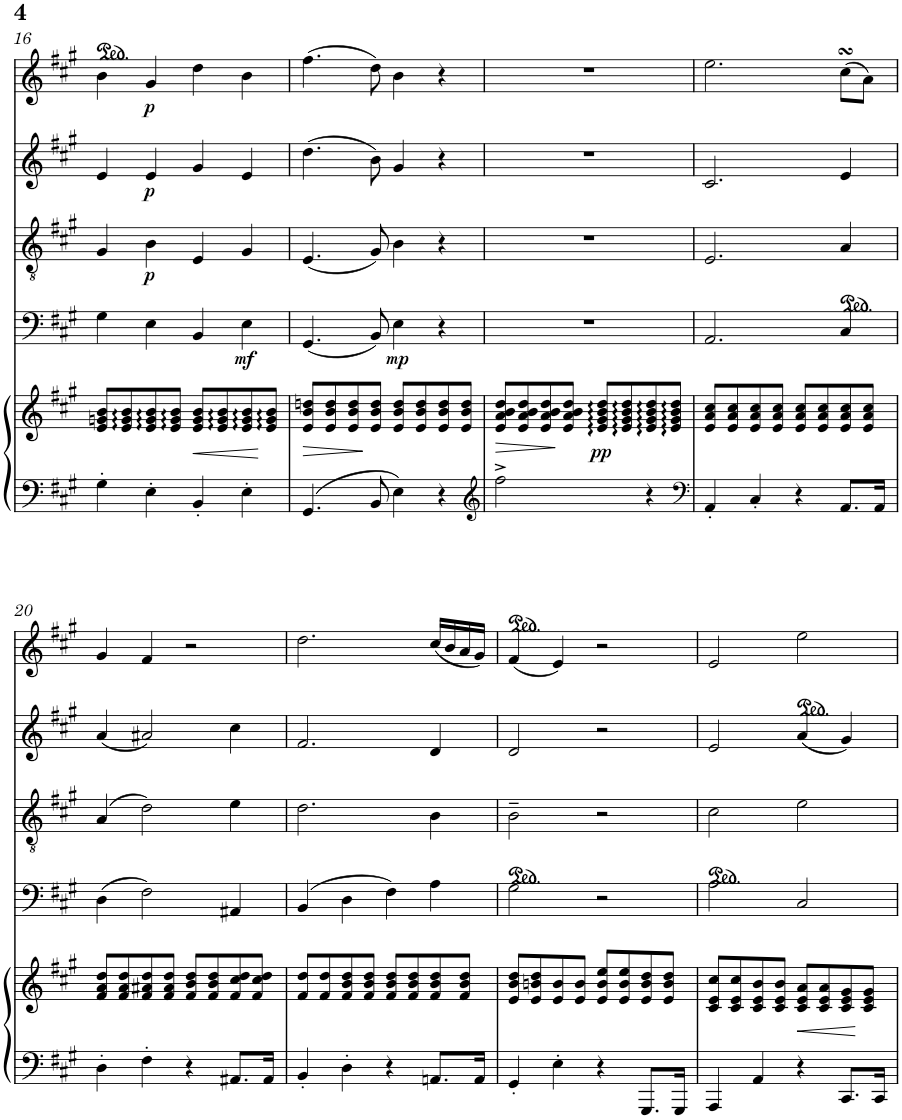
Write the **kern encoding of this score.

**kern	**kern	**dynam	**kern	**dynam	**kern	**dynam	**kern	**dynam	**kern	**dynam
*part5	*part5	*part5	*part4	*part4	*part3	*part3	*part2	*part2	*part1	*part1
*staff6	*staff5	*staff5/6	*staff4	*staff4	*staff3	*staff3	*staff2	*staff2	*staff1	*staff1
*I"Piano	*	*	*I"Voice	*	*I"Voice	*	*I"Voice	*	*I"Voice	*
*I'Pno	*	*	*I'V	*	*I'V	*	*I'V	*	*I'V	*
!!LO:PB:g=z
*clefF4	*clefG2	*	*clefF4	*	*clefGv2	*	*clefG2	*	*clefG2	*
*k[f#c#g#]	*k[f#c#g#]	*	*k[f#c#g#]	*	*k[f#c#g#]	*	*k[f#c#g#]	*	*k[f#c#g#]	*
*M4/4	*M4/4	*	*M4/4	*	*M4/4	*	*M4/4	*	*M4/4	*
=16	=16	=16	=16	=16	=16	=16	=16	=16	=16	=16
4G#'\	8e/ 8gn/ 8b/L	.	4G#\	.	4G#/	.	4e/	.	4b\	.
.	8e/ 8g/ 8b/	.	.	.	.	.	.	.	.	.
!	!	!	!	!	!	!LO:DY:b	!	!LO:DY:b	!	!LO:DY:b
4E'\	8e/ 8g/ 8b/	.	4E\	.	4B\	p	4e/	p	4g#/	p
.	8e/ 8g/ 8b/J	.	.	.	.	.	.	.	.	.
!	!	!LO:HP:b	!	!	!	!	!	!	!	!
4BB'/	8e/ 8g/ 8b/L	<	4BB/	.	4E/	.	4g#/	.	4dd\	.
.	8e/ 8g/ 8b/	.	.	.	.	.	.	.	.	.
!	!	!	!	!LO:DY:b	!	!	!	!	!	!
4E'\	8e/ 8g/ 8b/	.	4E\	mf	4G#/	.	4e/	.	4b\	.
.	8e/ 8g/ 8b/J	[	.	.	.	.	.	.	.	.
=17	=17	=17	=17	=17	=17	=17	=17	=17	=17	=17
!	!	!LO:HP:b	!	!	!	!	!	!	!	!
4.GG#/	8e/ 8b/ 8ddn/L	>	(<4.GG#/	.	(<4.E/	.	(>4.dd\	.	(>4.ff#\	.
.	8e/ 8b/ 8dd/	.	.	.	.	.	.	.	.	.
.	8e/ 8b/ 8dd/	.	.	.	.	.	.	.	.	.
8BB/	8e/ 8b/ 8dd/J	]	8BB/)	.	8G#/)	.	8b\)	.	8dd\)	.
!	!	!	!	!LO:DY:b	!	!	!	!	!	!
4E\	8e/ 8b/ 8dd/L	.	4E\	mp	4B\	.	4g#/	.	4b\	.
.	8e/ 8b/ 8dd/	.	.	.	.	.	.	.	.	.
4r	8e/ 8b/ 8dd/	.	4r	.	4r	.	4r	.	4r	.
.	8e/ 8b/ 8dd/J	.	.	.	.	.	.	.	.	.
=18	=18	=18	=18	=18	=18	=18	=18	=18	=18	=18
*clefG2	*	*	*	*	*	*	*	*	*	*
!	!	!LO:HP:b	!	!	!	!	!	!	!	!
2ff#^\	8e/ 8a/ 8b/ 8dd/L	>	1r	.	1r	.	1r	.	1r	.
.	8e/ 8a/ 8b/ 8dd/	.	.	.	.	.	.	.	.	.
.	8e/ 8a/ 8b/ 8dd/	.	.	.	.	.	.	.	.	.
.	8e/ 8a/ 8b/ 8dd/J	]	.	.	.	.	.	.	.	.
!	!	!LO:DY:b	!	!	!	!	!	!	!	!
4ryy	8e/ 8g#/ 8b/ 8dd/L	pp	.	.	.	.	.	.	.	.
.	8e/ 8g#/ 8b/ 8dd/	.	.	.	.	.	.	.	.	.
4r	8e/ 8g#/ 8b/ 8dd/	.	.	.	.	.	.	.	.	.
.	8e/ 8g#/ 8b/ 8dd/J	.	.	.	.	.	.	.	.	.
=19	=19	=19	=19	=19	=19	=19	=19	=19	=19	=19
*clefF4	*	*	*	*	*	*	*	*	*	*
4AA'/	8e/ 8a/ 8cc#/L	.	2.AA/	.	2.E/	.	2.c#/	.	2.ee\	.
.	8e/ 8a/ 8cc#/	.	.	.	.	.	.	.	.	.
4C#'/	8e/ 8a/ 8cc#/	.	.	.	.	.	.	.	.	.
.	8e/ 8a/ 8cc#/J	.	.	.	.	.	.	.	.	.
4r	8e/ 8a/ 8cc#/L	.	.	.	.	.	.	.	.	.
.	8e/ 8a/ 8cc#/	.	.	.	.	.	.	.	.	.
8.AA/L	8e/ 8a/ 8cc#/	.	4C#/	.	4A/	.	4e/	.	(>8cc#sSsS\L	.
.	8e/ 8a/ 8cc#/J	.	.	.	.	.	.	.	8a\J)	.
16AA/Jk	.	.	.	.	.	.	.	.	.	.
!!LO:LB:g=z
=20	=20	=20	=20	=20	=20	=20	=20	=20	=20	=20
4D'\	8f#/ 8a/ 8dd/L	.	(>4D\	.	(>4A/	.	(<4a/	.	4g#/	.
.	8f#/ 8a/ 8dd/	.	.	.	.	.	.	.	.	.
4F#'\	8f#/ 8a#X/ 8dd/	.	2F#\)	.	2d\)	.	2a#X/)	.	4f#/	.
.	8f#/ 8a#/ 8dd/J	.	.	.	.	.	.	.	.	.
4r	8f#/ 8b/ 8dd/L	.	.	.	.	.	.	.	2r	.
.	8f#/ 8b/ 8dd/	.	.	.	.	.	.	.	.	.
8.AA#X/L	8f#/ 8cc#/ 8dd/	.	4AA#X/	.	4e\	.	4cc#\	.	.	.
.	8f#/ 8cc#/ 8dd/J	.	.	.	.	.	.	.	.	.
16AA#/Jk	.	.	.	.	.	.	.	.	.	.
=21	=21	=21	=21	=21	=21	=21	=21	=21	=21	=21
4BB'/	8f#/ 8dd/L	.	(>4BB/	.	2.d\	.	2.f#/	.	2.dd\	.
.	8f#/ 8dd/	.	.	.	.	.	.	.	.	.
4D'\	8f#/ 8b/ 8dd/	.	4D\	.	.	.	.	.	.	.
.	8f#/ 8b/ 8dd/J	.	.	.	.	.	.	.	.	.
4r	8f#/ 8b/ 8dd/L	.	4F#\)	.	.	.	.	.	.	.
.	8f#/ 8b/ 8dd/	.	.	.	.	.	.	.	.	.
8.AAn/L	8f#/ 8b/ 8dd/	.	4A\	.	4B\	.	4d/	.	(<16cc#/LL	.
.	.	.	.	.	.	.	.	.	16b/	.
.	8f#/ 8b/ 8dd/J	.	.	.	.	.	.	.	16a/	.
16AA/Jk	.	.	.	.	.	.	.	.	16g#/JJ)	.
=22	=22	=22	=22	=22	=22	=22	=22	=22	=22	=22
4GG#'/	8e/ 8b/ 8dd/L	.	2G#\	.	2B~\	.	2d/	.	(<4f#/	.
.	8e/ 8bn/ 8dd/	.	.	.	.	.	.	.	.	.
4E'\	8e/ 8b/	.	.	.	.	.	.	.	4e/)	.
.	8e/ 8b/J	.	.	.	.	.	.	.	.	.
4r	8e/ 8b/ 8ee/L	.	2r	.	2r	.	2r	.	2r	.
.	8e/ 8b/ 8ee/	.	.	.	.	.	.	.	.	.
8.GGG#/L	8e/ 8b/ 8dd/	.	.	.	.	.	.	.	.	.
.	8e/ 8b/ 8dd/J	.	.	.	.	.	.	.	.	.
16GGG#/Jk	.	.	.	.	.	.	.	.	.	.
=23	=23	=23	=23	=23	=23	=23	=23	=23	=23	=23
4AAA/	8c#/ 8e/ 8cc#/L	.	2A\	.	2c#\	.	2e/	.	2e/	.
.	8c#/ 8e/ 8cc#/	.	.	.	.	.	.	.	.	.
4AA/	8c#/ 8e/ 8b/	.	.	.	.	.	.	.	.	.
.	8c#/ 8e/ 8b/J	.	.	.	.	.	.	.	.	.
!	!	!LO:HP:b	!	!	!	!	!	!	!	!
4r	8c#/ 8e/ 8a/L	<	2C#/	.	2e\	.	(<4a/	.	2ee\	.
.	8c#/ 8e/ 8a/	.	.	.	.	.	.	.	.	.
8.CC#/L	8c#/ 8e/ 8g#/	.	.	.	.	.	4g#/)	.	.	.
.	8c#/ 8e/ 8g#/J	[	.	.	.	.	.	.	.	.
16CC#/Jk	.	.	.	.	.	.	.	.	.	.
=	=	=	=	=	=	=	=	=	=	=
*-	*-	*-	*-	*-	*-	*-	*-	*-	*-	*-
